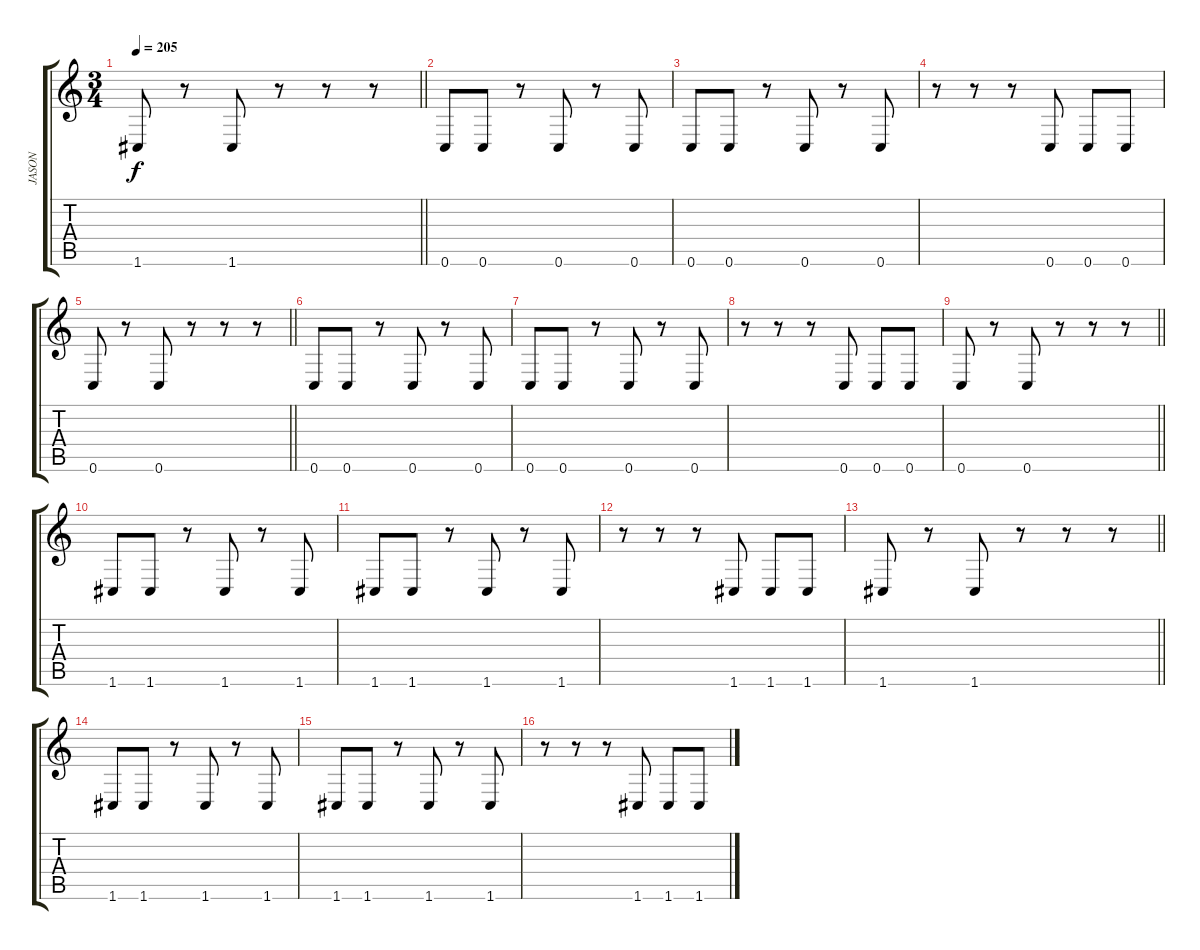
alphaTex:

\track ("JASON" "JASON") {instrument distortionguitar}
\staff {score tabs}
\tuning (D4 A3 F3 C3 G2 C2) {hide}
\ts (3 4)
\tempo 205
\clef g2
\barLineRight lightlight
\ks c
1.6.8{dy f} r.8 1.6.8 r.8 r.8 r.8 |
0.6.8 0.6.8 r.8 0.6.8 r.8 0.6.8 |
0.6.8 0.6.8 r.8 0.6.8 r.8 0.6.8 |
r.8 r.8 r.8 0.6.8 0.6.8 0.6.8 |
\barLineRight lightlight
0.6.8 r.8 0.6.8 r.8 r.8 r.8 |
0.6.8 0.6.8 r.8 0.6.8 r.8 0.6.8 |
0.6.8 0.6.8 r.8 0.6.8 r.8 0.6.8 |
r.8 r.8 r.8 0.6.8 0.6.8 0.6.8 |
\barLineRight lightlight
0.6.8 r.8 0.6.8 r.8 r.8 r.8 |
1.6.8 1.6.8 r.8 1.6.8 r.8 1.6.8 |
1.6.8 1.6.8 r.8 1.6.8 r.8 1.6.8 |
r.8 r.8 r.8 1.6.8 1.6.8 1.6.8 |
\barLineRight lightlight
1.6.8 r.8 1.6.8 r.8 r.8 r.8 |
1.6.8 1.6.8 r.8 1.6.8 r.8 1.6.8 |
1.6.8 1.6.8 r.8 1.6.8 r.8 1.6.8 |
r.8 r.8 r.8 1.6.8 1.6.8 1.6.8
